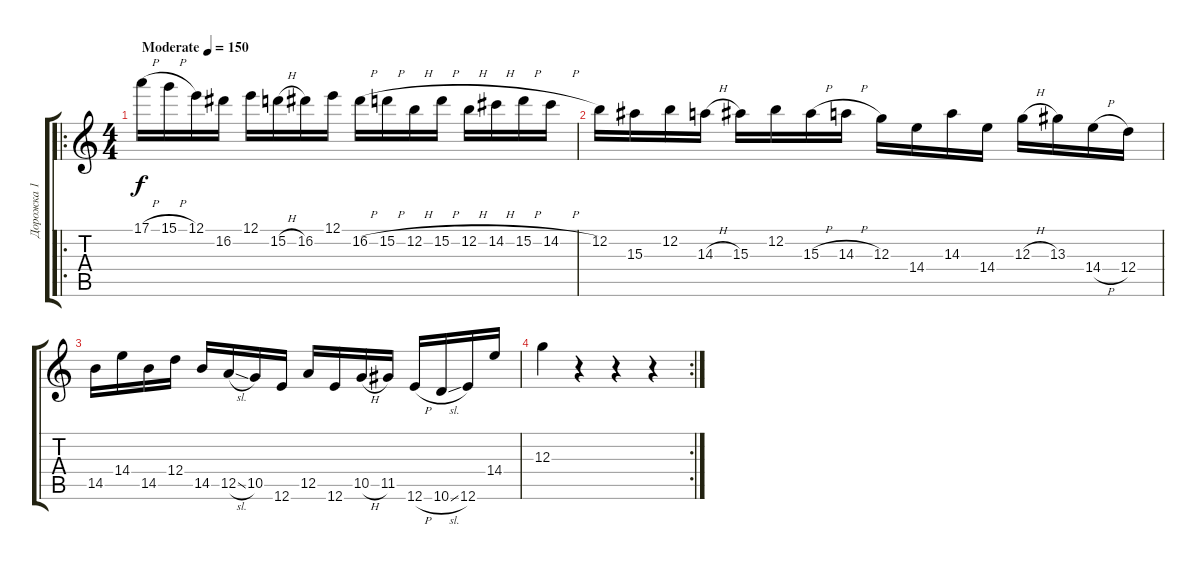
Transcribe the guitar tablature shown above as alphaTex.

\track ("Дорожка 1" "Дорожка 1") {instrument overdrivenguitar}
\staff {score tabs}
\tuning (E4 B3 G3 D3 A2 E2) {hide}
\ro
\ts (4 4)
\tempo (150 "Moderate")
\clef g2
\ks c
17.1{h}.16{dy f instrument overdrivenguitar} 15.1{h}.16 12.1.16 16.2.16 12.1.16 15.2{h}.16 16.2.16 12.1.16 16.2{h}.16 15.2{h}.16 12.2{h}.16 15.2{h}.16 12.2{h}.16 14.2{h}.16 15.2{h}.16 14.2{h}.16 |
12.2.16 15.3.16 12.2.16 14.3{h}.16 15.3.16 12.2.16 15.3{h}.16 14.3{h}.16 12.3.16 14.4.16 14.3.16 14.4.16 12.3{h}.16 13.3.16 14.4{h}.16 12.4.16 |
14.5.16 14.4.16 14.5.16 12.4.16 14.5.16 12.5{sl}.16 10.5.16 12.6.16 12.5.16 12.6.16 10.5{h}.16 11.5.16 12.6{h}.16 10.6{sl}.16 12.6.16 14.4.16 |
\rc 2
12.3.4 r.4 r.4 r.4
